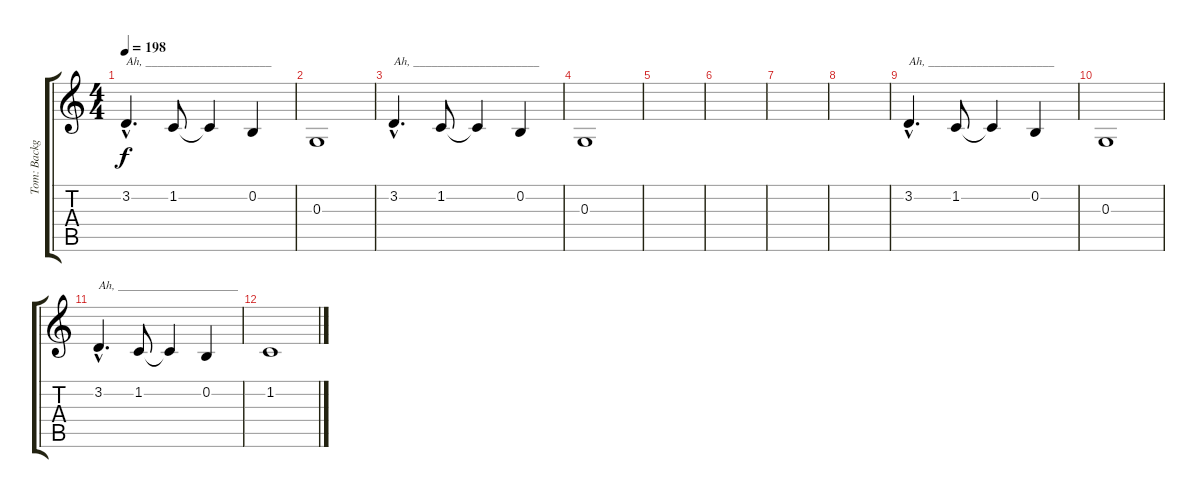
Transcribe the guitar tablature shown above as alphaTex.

\track ("Tom: Background Vocals" "Tom: Backg") {instrument tenorsax}
\staff {score tabs}
\tuning (E4 B3 G3 D3 A2 E2) {hide}
\ts (4 4)
\tempo 198
\clef g2
\ks c
3.2{hac}.4{d txt "Ah, _____________________" dy f} 1.2.8 1.2{t}.4 0.2.4 |
0.3.1 |
3.2{hac}.4{d txt "Ah, _____________________"} 1.2.8 1.2{t}.4 0.2.4 |
0.3.1 |
|
|
|
|
3.2{hac}.4{d txt "Ah, _____________________"} 1.2.8 1.2{t}.4 0.2.4 |
0.3.1 |
3.2{hac}.4{d txt "Ah, ____________________"} 1.2.8 1.2{t}.4 0.2.4 |
1.2.1
